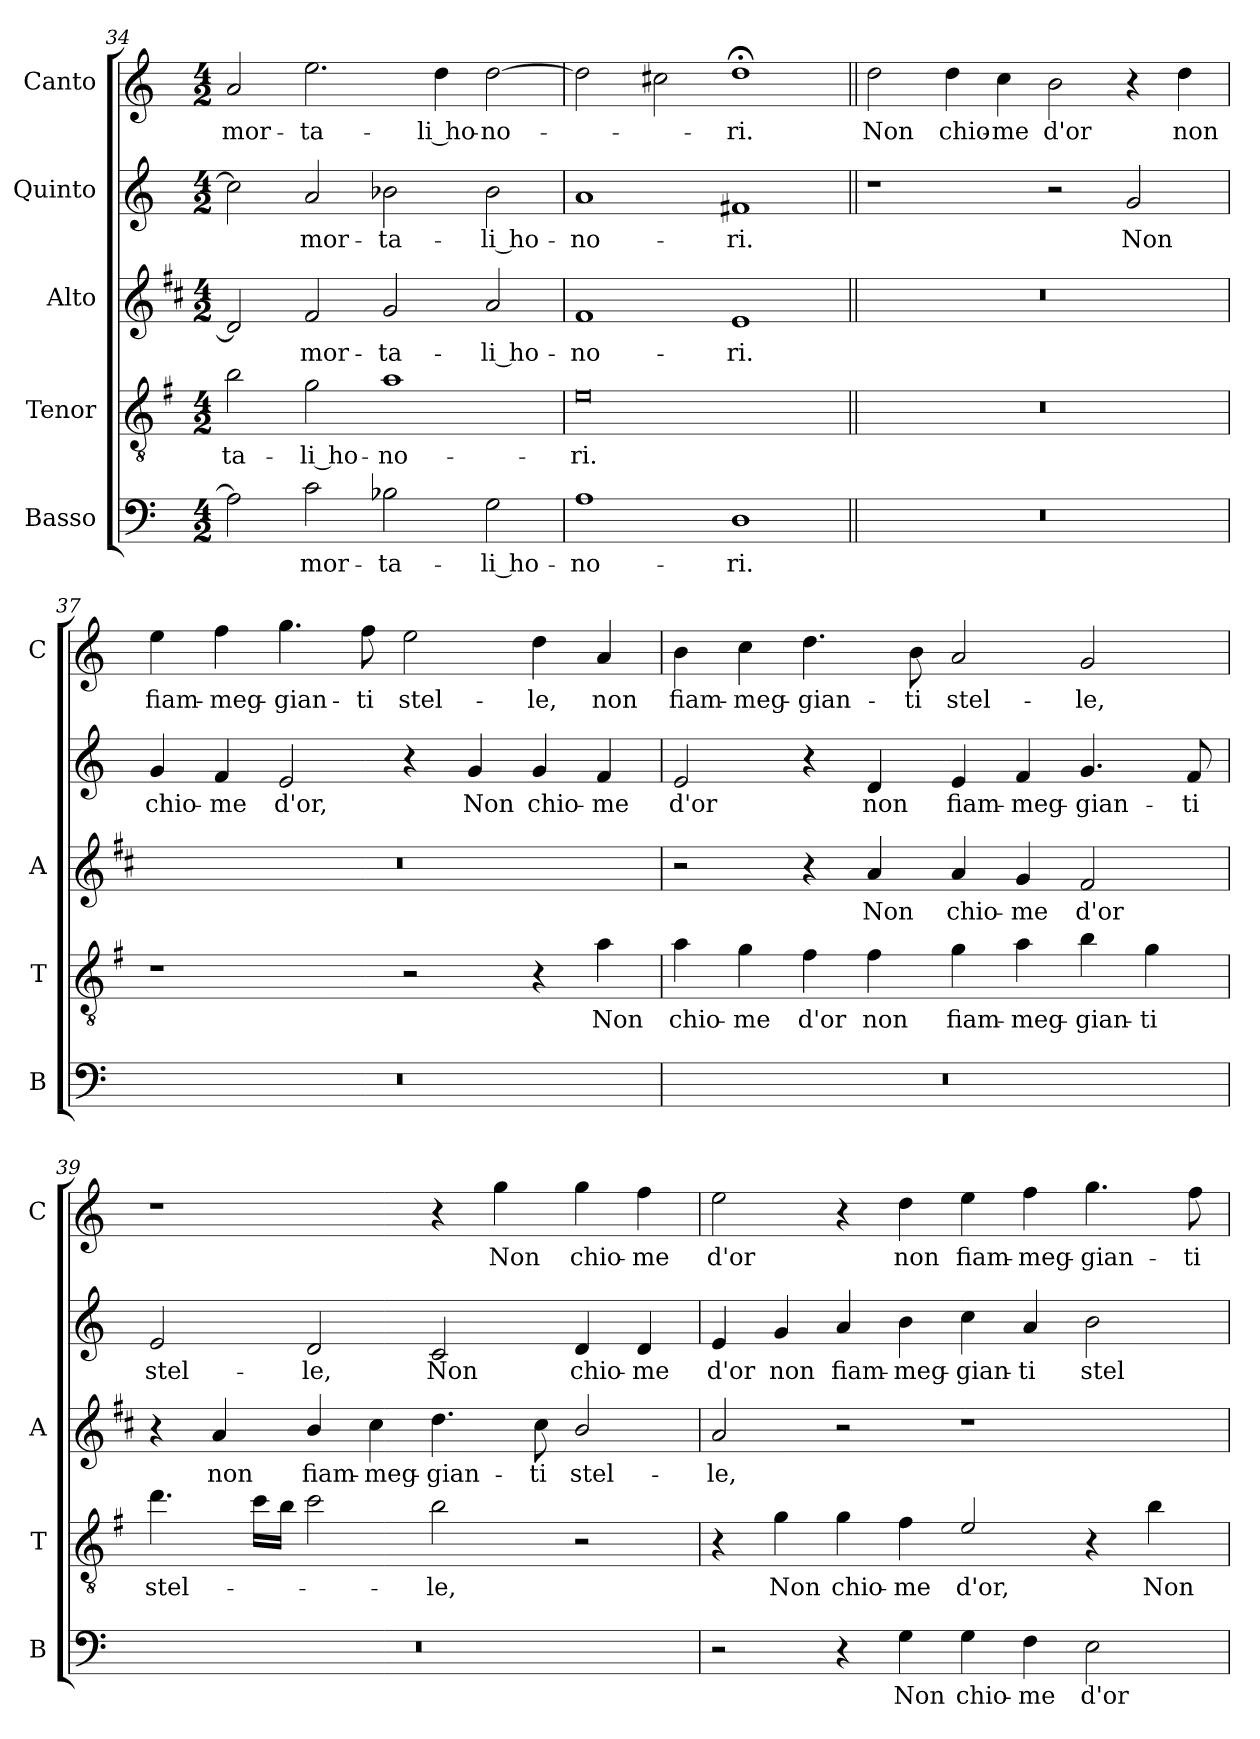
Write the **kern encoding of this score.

**kern	**text	**kern	**text	**kern	**text	**kern	**text	**kern	**text
*part5	*part5	*part4	*part4	*part3	*part3	*part2	*part2	*part1	*part1
*staff5	*staff5	*staff4	*staff4	*staff3	*staff3	*staff2	*staff2	*staff1	*staff1
*I"Basso	*	*I"Tenor	*	*I"Alto	*	*I"Quinto	*	*I"Canto	*
*I'B	*	*I'T	*	*I'A	*	*	*	*I'C	*
*clefF4	*	*clefGv2	*	*clefG2	*	*clefG2	*	*clefG2	*
*	*	*ITrd4c7	*	*ITrd1c2	*	*	*	*	*
*k[]	*	*k[]	*	*k[]	*	*k[]	*	*k[]	*
*C:	*	*C:	*	*C:	*	*C:	*	*C:	*
*M4/2	*	*M4/2	*	*M4/2	*	*M4/2	*	*M4/2	*
=34	=34	=34	=34	=34	=34	=34	=34	=34	=34
!	!	!	!LO:LY:b	!	!	!	!	!	!LO:LY:b
2A\]	.	2e\	-ta-	2c/]	.	2cc\]	.	2a/	-mor-
!	!LO:LY:b	!	!LO:LY:b	!	!LO:LY:b	!	!LO:LY:b	!	!LO:LY:b
2c\	-mor-	2c\	-li ho-	2e/	-mor-	2a/	-mor-	2.ee\	-ta-
!	!LO:LY:b	!	!LO:LY:b	!	!LO:LY:b	!	!LO:LY:b	!	!
2B-X\	-ta-	1d	-no-	2f/	-ta-	2b-X\	-ta-	.	.
!	!	!	!	!	!	!	!	!	!LO:LY:b
.	.	.	.	.	.	.	.	4dd\	-li ho-
!	!LO:LY:b	!	!	!	!LO:LY:b	!	!LO:LY:b	!	!LO:LY:b
2G\	-li ho-	.	.	2g/	-li ho-	2b-\	-li ho-	[2dd\	-no-
=35	=35	=35	=35	=35	=35	=35	=35	=35	=35
!	!LO:LY:b	!	!LO:LY:b	!	!LO:LY:b	!	!LO:LY:b	!	!
1A	-no-	0A	-ri.	1e	-no-	1a	-no-	2dd\]	.
.	.	.	.	.	.	.	.	2cc#X\	.
!	!LO:LY:b	!	!	!	!LO:LY:b	!	!LO:LY:b	!	!LO:LY:b
1D	-ri.	.	.	1d	-ri.	1f#X	-ri.	1dd;<	-ri.
!!LO:PB:g=z
=36||	=36||	=36||	=36||	=36||	=36||	=36||	=36||	=36||	=36||
!	!	!	!	!	!	!	!	!	!LO:LY:b
0r	.	0r	.	0r	.	1r	.	2dd\	Non
!	!	!	!	!	!	!	!	!	!LO:LY:b
.	.	.	.	.	.	.	.	4dd\	chio-
!	!	!	!	!	!	!	!	!	!LO:LY:b
.	.	.	.	.	.	.	.	4cc\	-me
!	!	!	!	!	!	!	!	!	!LO:LY:b
.	.	.	.	.	.	2r	.	2b\	d'or
!	!	!	!	!	!	!	!LO:LY:b	!	!
.	.	.	.	.	.	2g/	Non	4r	.
!	!	!	!	!	!	!	!	!	!LO:LY:b
.	.	.	.	.	.	.	.	4dd\	non
=37	=37	=37	=37	=37	=37	=37	=37	=37	=37
!	!	!	!	!	!	!	!LO:LY:b	!	!LO:LY:b
0r	.	1r	.	0r	.	4g/	chio-	4ee\	fiam-
!	!	!	!	!	!	!	!LO:LY:b	!	!LO:LY:b
.	.	.	.	.	.	4f/	-me	4ff\	-meg-
!	!	!	!	!	!	!	!LO:LY:b	!	!LO:LY:b
.	.	.	.	.	.	2e/	d'or,	4.gg\	-gian-
!	!	!	!	!	!	!	!	!	!LO:LY:b
.	.	.	.	.	.	.	.	8ff\	-ti
!	!	!	!	!	!	!	!	!	!LO:LY:b
.	.	2rc	.	.	.	4r	.	2ee\	stel-
!	!	!	!	!	!	!	!LO:LY:b	!	!
.	.	.	.	.	.	4g/	Non	.	.
!	!	!	!	!	!	!	!LO:LY:b	!	!LO:LY:b
.	.	4r	.	.	.	4g/	chio-	4dd\	-le,
!	!	!	!LO:LY:b	!	!	!	!LO:LY:b	!	!LO:LY:b
.	.	4d\	Non	.	.	4f/	-me	4a/	non
=38	=38	=38	=38	=38	=38	=38	=38	=38	=38
!	!	!	!LO:LY:b	!	!	!	!LO:LY:b	!	!LO:LY:b
0r	.	4d\	chio-	2r	.	2e/	d'or	4b\	fiam-
!	!	!	!LO:LY:b	!	!	!	!	!	!LO:LY:b
.	.	4c\	-me	.	.	.	.	4cc\	-meg-
!	!	!	!LO:LY:b	!	!	!	!	!	!LO:LY:b
.	.	4B\	d'or	4r	.	4r	.	4.dd\	-gian-
!	!	!	!LO:LY:b	!	!LO:LY:b	!	!LO:LY:b	!	!
.	.	4B\	non	4g/	Non	4d/	non	.	.
!	!	!	!	!	!	!	!	!	!LO:LY:b
.	.	.	.	.	.	.	.	8b\	-ti
!	!	!	!LO:LY:b	!	!LO:LY:b	!	!LO:LY:b	!	!LO:LY:b
.	.	4c\	fiam-	4g/	chio-	4e/	fiam-	2a/	stel-
!	!	!	!LO:LY:b	!	!LO:LY:b	!	!LO:LY:b	!	!
.	.	4d\	-meg-	4f/	-me	4f/	-meg-	.	.
!	!	!	!LO:LY:b	!	!LO:LY:b	!	!LO:LY:b	!	!LO:LY:b
.	.	4e\	-gian-	2e/	d'or	4.g/	-gian-	2g/	-le,
!	!	!	!LO:LY:b	!	!	!	!	!	!
.	.	4c\	-ti	.	.	.	.	.	.
!	!	!	!	!	!	!	!LO:LY:b	!	!
.	.	.	.	.	.	8f/	-ti	.	.
!!LO:LB:g=z
=39	=39	=39	=39	=39	=39	=39	=39	=39	=39
!	!	!	!LO:LY:b	!	!	!	!LO:LY:b	!	!
0r	.	4.g\	stel-	4r	.	2e/	stel-	1r	.
!	!	!	!	!	!LO:LY:b	!	!	!	!
.	.	.	.	4g/	non	.	.	.	.
.	.	16f\LL	.	.	.	.	.	.	.
.	.	16e\JJ	.	.	.	.	.	.	.
!	!	!	!	!	!LO:LY:b	!	!LO:LY:b	!	!
.	.	2f\	.	4a/	fiam-	2d/	-le,	.	.
!	!	!	!	!	!LO:LY:b	!	!	!	!
.	.	.	.	4b\	-meg-	.	.	.	.
!	!	!	!LO:LY:b	!	!LO:LY:b	!	!LO:LY:b	!	!
.	.	2e\	-le,	4.cc\	-gian-	2c/	Non	4r	.
!	!	!	!	!	!	!	!	!	!LO:LY:b
.	.	.	.	.	.	.	.	4gg\	Non
!	!	!	!	!	!LO:LY:b	!	!	!	!
.	.	.	.	8b\	-ti	.	.	.	.
!	!	!	!	!	!LO:LY:b	!	!LO:LY:b	!	!LO:LY:b
.	.	2r	.	2a/	stel-	4d/	chio-	4gg\	chio-
!	!	!	!	!	!	!	!LO:LY:b	!	!LO:LY:b
.	.	.	.	.	.	4d/	-me	4ff\	-me
=40	=40	=40	=40	=40	=40	=40	=40	=40	=40
!	!	!	!	!	!LO:LY:b	!	!LO:LY:b	!	!LO:LY:b
2r	.	4r	.	2g/	-le,	4e/	d'or	2ee\	d'or
!	!	!	!LO:LY:b	!	!	!	!LO:LY:b	!	!
.	.	4c\	Non	.	.	4g/	non	.	.
!	!	!	!LO:LY:b	!	!	!	!LO:LY:b	!	!
4r	.	4c\	chio-	2r	.	4a/	fiam-	4r	.
!	!LO:LY:b	!	!LO:LY:b	!	!	!	!LO:LY:b	!	!LO:LY:b
4G\	Non	4B\	-me	.	.	4b\	-meg-	4dd\	non
!	!LO:LY:b	!	!LO:LY:b	!	!	!	!LO:LY:b	!	!LO:LY:b
4G\	chio-	2A/	d'or,	1r	.	4cc\	-gian-	4ee\	fiam-
!	!LO:LY:b	!	!	!	!	!	!LO:LY:b	!	!LO:LY:b
4F\	-me	.	.	.	.	4a/	-ti	4ff\	-meg-
!	!LO:LY:b	!	!	!	!	!	!LO:LY:b	!	!LO:LY:b
2E\	d'or	4r	.	.	.	2b\	stel-	4.gg\	-gian-
!	!	!	!LO:LY:b	!	!	!	!	!	!
.	.	4e\	Non	.	.	.	.	.	.
!	!	!	!	!	!	!	!	!	!LO:LY:b
.	.	.	.	.	.	.	.	8ff\	-ti
=	=	=	=	=	=	=	=	=	=
*-	*-	*-	*-	*-	*-	*-	*-	*-	*-
